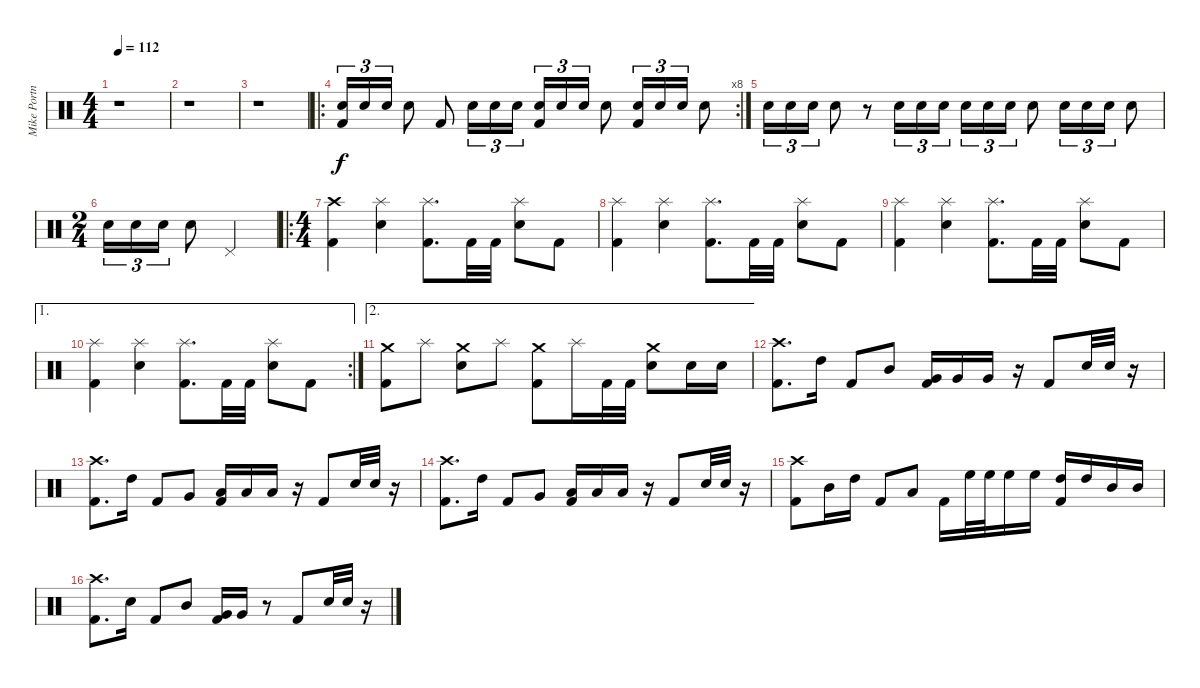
\track ("Mike Portnoy" "Mike Portn") {instrument percussion}
\staff {score}
\articulation defaults
\ts (4 4)
\tempo 112
\clef neutral
\ks c
r.1{dy f} |
r.1 |
r.1 |
\ro
\rc 8
("Kick (hit) 2" "Electric Snare (hit)").16{tu (3 2)} "Electric Snare (hit)".16{tu (3 2)} "Electric Snare (hit)".16{tu (3 2)} "Electric Snare (hit)".8 "Kick (hit) 2".8 "Electric Snare (hit)".16{tu (3 2)} "Electric Snare (hit)".16{tu (3 2)} "Electric Snare (hit)".16{tu (3 2)} ("Kick (hit) 2" "Electric Snare (hit)").16{tu (3 2)} "Electric Snare (hit)".16{tu (3 2)} "Electric Snare (hit)".16{tu (3 2)} "Electric Snare (hit)".8 ("Kick (hit) 2" "Electric Snare (hit)").16{tu (3 2)} "Electric Snare (hit)".16{tu (3 2)} "Electric Snare (hit)".16{tu (3 2)} "Electric Snare (hit)".8 |
"Electric Snare (hit)".16{tu (3 2)} "Electric Snare (hit)".16{tu (3 2)} "Electric Snare (hit)".16{tu (3 2)} "Electric Snare (hit)".8 r.8 "Electric Snare (hit)".16{tu (3 2)} "Electric Snare (hit)".16{tu (3 2)} "Electric Snare (hit)".16{tu (3 2)} "Electric Snare (hit)".16{tu (3 2)} "Electric Snare (hit)".16{tu (3 2)} "Electric Snare (hit)".16{tu (3 2)} "Electric Snare (hit)".8 "Electric Snare (hit)".16{tu (3 2)} "Electric Snare (hit)".16{tu (3 2)} "Electric Snare (hit)".16{tu (3 2)} "Electric Snare (hit)".8 |
\ts (2 4)
"Electric Snare (hit)".16{tu (3 2)} "Electric Snare (hit)".16{tu (3 2)} "Electric Snare (hit)".16{tu (3 2)} "Electric Snare (hit)".8 "Pedal Hi-Hat (hit)".4 |
\ro
\ts (4 4)
("Kick (hit) 2" "Crash high (hit)").4 ("Electric Snare (hit)" "Splash (hit)").4 ("Kick (hit) 2" "Splash (hit)").8{d} "Kick (hit) 2".32 "Kick (hit) 2".32 ("Electric Snare (hit)" "Splash (hit)").8 "Kick (hit) 2".8 |
("Kick (hit) 2" "Splash (hit)").4 ("Electric Snare (hit)" "Splash (hit)").4 ("Kick (hit) 2" "Splash (hit)").8{d} "Kick (hit) 2".32 "Kick (hit) 2".32 ("Electric Snare (hit)" "Splash (hit)").8 "Kick (hit) 2".8 |
("Kick (hit) 2" "Splash (hit)").4 ("Electric Snare (hit)" "Splash (hit)").4 ("Kick (hit) 2" "Splash (hit)").8{d} "Kick (hit) 2".32 "Kick (hit) 2".32 ("Electric Snare (hit)" "Splash (hit)").8 "Kick (hit) 2".8 |
\ae 1
\rc 2
("Kick (hit) 2" "Splash (hit)").4 ("Electric Snare (hit)" "Splash (hit)").4 ("Kick (hit) 2" "Splash (hit)").8{d} "Kick (hit) 2".32 "Kick (hit) 2".32 ("Electric Snare (hit)" "Splash (hit)").8 "Kick (hit) 2".8 |
\ae 2
("Kick (hit) 2" "Crash medium (hit)").8 "Splash (hit)".8 ("Electric Snare (hit)" "Crash medium (hit)").8 "Splash (hit)".8 ("Kick (hit) 2" "Crash medium (hit)").8 "Splash (hit)".16 "Kick (hit) 2".32 "Kick (hit) 2".32 ("Electric Snare (hit)" "Crash medium (hit)").8 "Electric Snare (hit)".16 "Electric Snare (hit)".16 |
("Kick (hit) 2" "Crash high (hit)").8{d} "High Tom (hit)".16 "Kick (hit) 2".8 "Mid Tom (hit)".8 ("Kick (hit) 2" "Very Low Tom (hit)").16 "Very Low Tom (hit)".16 "Very Low Tom (hit)".16 r.16 "Kick (hit) 2".8 "Electric Snare (hit)".32 "Electric Snare (hit)".32 r.16 |
("Kick (hit) 2" "Crash high (hit)").8{d} "High Tom (hit)".16 "Kick (hit) 2".8 "Very Low Tom (hit)".8 ("Kick (hit) 2" "Low Floor Tom (hit)").16 "Low Floor Tom (hit)".16 "Low Floor Tom (hit)".16 r.16 "Kick (hit) 2".8 "Electric Snare (hit)".32 "Electric Snare (hit)".32 r.16 |
("Kick (hit) 2" "Crash high (hit)").8{d} "High Tom (hit)".16 "Kick (hit) 2".8 "Very Low Tom (hit)".8 ("Kick (hit) 2" "Low Floor Tom (hit)").16 "Low Floor Tom (hit)".16 "Low Floor Tom (hit)".16 r.16 "Kick (hit) 2".8 "Electric Snare (hit)".32 "Electric Snare (hit)".32 r.16 |
("Kick (hit) 2" "Crash high (hit)").8 "Mid Tom (hit)".16 "High Tom (hit)".16 "Kick (hit) 2".8 "Low Tom (hit)".8 "Kick (hit) 2".16 "High Floor Tom (hit)".32 "High Floor Tom (hit)".32 "High Floor Tom (hit)".16 "High Floor Tom (hit)".16 ("Kick (hit) 2" "High Tom (hit)").16 "High Tom (hit)".16 "Mid Tom (hit)".16 "Mid Tom (hit)".16 |
("Kick (hit) 2" "Crash high (hit)").8{d} "Electric Snare (hit)".16 "Kick (hit) 2".8 "Mid Tom (hit)".8 ("Kick (hit) 2" "Very Low Tom (hit)").16 "Very Low Tom (hit)".16 r.8 "Kick (hit) 2".8 "Electric Snare (hit)".32 "Electric Snare (hit)".32 r.16
